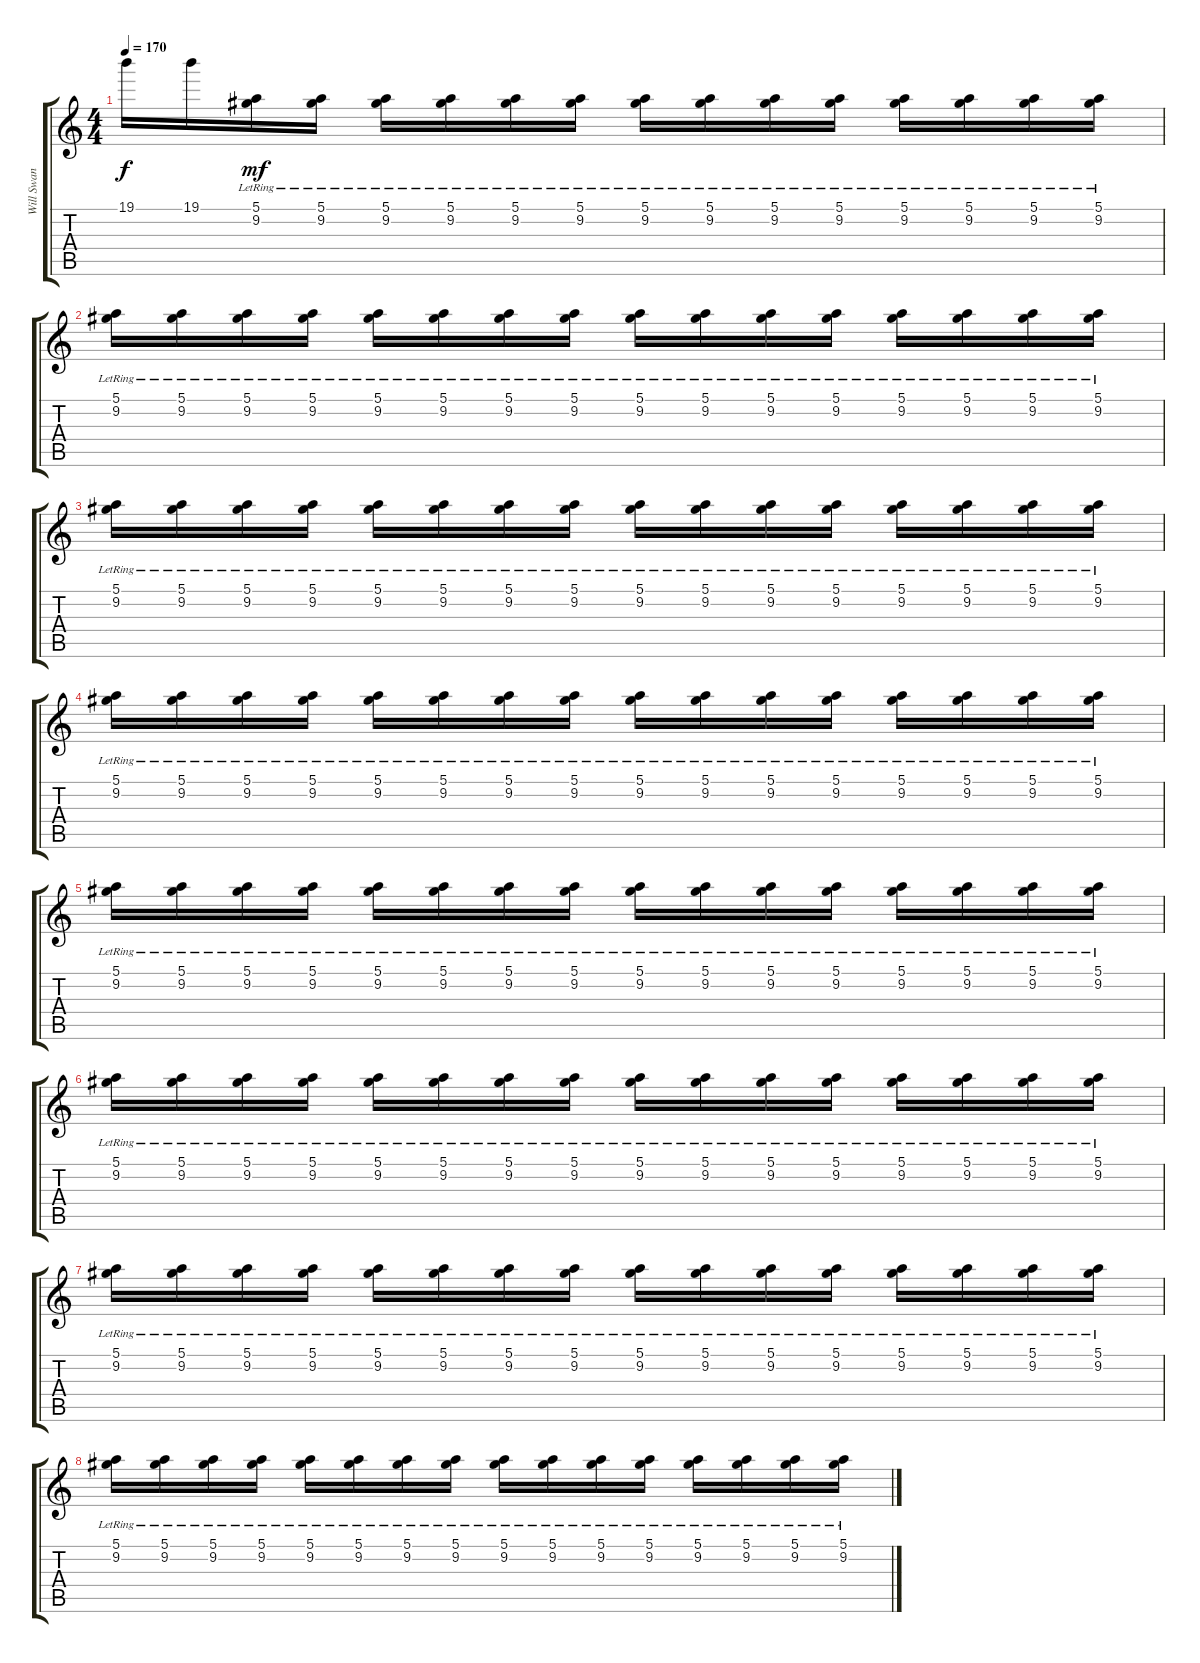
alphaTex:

\track ("Will Swan" "Will Swan") {instrument distortionguitar}
\staff {score tabs}
\tuning (E4 B3 G3 D3 A2 D2) {hide}
\ts (4 4)
\tempo 170
\clef g2
\ks c
19.1.16{dy f} 19.1.16 (5.1{lr} 9.2{lr}).16{dy mf} (5.1{lr} 9.2{lr}).16 (5.1{lr} 9.2{lr}).16 (5.1{lr} 9.2{lr}).16 (5.1{lr} 9.2{lr}).16 (5.1{lr} 9.2{lr}).16 (5.1{lr} 9.2{lr}).16 (5.1{lr} 9.2{lr}).16 (5.1{lr} 9.2{lr}).16 (5.1{lr} 9.2{lr}).16 (5.1{lr} 9.2{lr}).16 (5.1{lr} 9.2{lr}).16 (5.1{lr} 9.2{lr}).16 (5.1{lr} 9.2{lr}).16 |
(5.1{lr} 9.2{lr}).16 (5.1{lr} 9.2{lr}).16 (5.1{lr} 9.2{lr}).16 (5.1{lr} 9.2{lr}).16 (5.1{lr} 9.2{lr}).16 (5.1{lr} 9.2{lr}).16 (5.1{lr} 9.2{lr}).16 (5.1{lr} 9.2{lr}).16 (5.1{lr} 9.2{lr}).16 (5.1{lr} 9.2{lr}).16 (5.1{lr} 9.2{lr}).16 (5.1{lr} 9.2{lr}).16 (5.1{lr} 9.2{lr}).16 (5.1{lr} 9.2{lr}).16 (5.1{lr} 9.2{lr}).16 (5.1{lr} 9.2{lr}).16 |
(5.1{lr} 9.2{lr}).16 (5.1{lr} 9.2{lr}).16 (5.1{lr} 9.2{lr}).16 (5.1{lr} 9.2{lr}).16 (5.1{lr} 9.2{lr}).16 (5.1{lr} 9.2{lr}).16 (5.1{lr} 9.2{lr}).16 (5.1{lr} 9.2{lr}).16 (5.1{lr} 9.2{lr}).16 (5.1{lr} 9.2{lr}).16 (5.1{lr} 9.2{lr}).16 (5.1{lr} 9.2{lr}).16 (5.1{lr} 9.2{lr}).16 (5.1{lr} 9.2{lr}).16 (5.1{lr} 9.2{lr}).16 (5.1{lr} 9.2{lr}).16 |
(5.1{lr} 9.2{lr}).16 (5.1{lr} 9.2{lr}).16 (5.1{lr} 9.2{lr}).16 (5.1{lr} 9.2{lr}).16 (5.1{lr} 9.2{lr}).16 (5.1{lr} 9.2{lr}).16 (5.1{lr} 9.2{lr}).16 (5.1{lr} 9.2{lr}).16 (5.1{lr} 9.2{lr}).16 (5.1{lr} 9.2{lr}).16 (5.1{lr} 9.2{lr}).16 (5.1{lr} 9.2{lr}).16 (5.1{lr} 9.2{lr}).16 (5.1{lr} 9.2{lr}).16 (5.1{lr} 9.2{lr}).16 (5.1{lr} 9.2{lr}).16 |
(5.1{lr} 9.2{lr}).16 (5.1{lr} 9.2{lr}).16 (5.1{lr} 9.2{lr}).16 (5.1{lr} 9.2{lr}).16 (5.1{lr} 9.2{lr}).16 (5.1{lr} 9.2{lr}).16 (5.1{lr} 9.2{lr}).16 (5.1{lr} 9.2{lr}).16 (5.1{lr} 9.2{lr}).16 (5.1{lr} 9.2{lr}).16 (5.1{lr} 9.2{lr}).16 (5.1{lr} 9.2{lr}).16 (5.1{lr} 9.2{lr}).16 (5.1{lr} 9.2{lr}).16 (5.1{lr} 9.2{lr}).16 (5.1{lr} 9.2{lr}).16 |
(5.1{lr} 9.2{lr}).16 (5.1{lr} 9.2{lr}).16 (5.1{lr} 9.2{lr}).16 (5.1{lr} 9.2{lr}).16 (5.1{lr} 9.2{lr}).16 (5.1{lr} 9.2{lr}).16 (5.1{lr} 9.2{lr}).16 (5.1{lr} 9.2{lr}).16 (5.1{lr} 9.2{lr}).16 (5.1{lr} 9.2{lr}).16 (5.1{lr} 9.2{lr}).16 (5.1{lr} 9.2{lr}).16 (5.1{lr} 9.2{lr}).16 (5.1{lr} 9.2{lr}).16 (5.1{lr} 9.2{lr}).16 (5.1{lr} 9.2{lr}).16 |
(5.1{lr} 9.2{lr}).16 (5.1{lr} 9.2{lr}).16 (5.1{lr} 9.2{lr}).16 (5.1{lr} 9.2{lr}).16 (5.1{lr} 9.2{lr}).16 (5.1{lr} 9.2{lr}).16 (5.1{lr} 9.2{lr}).16 (5.1{lr} 9.2{lr}).16 (5.1{lr} 9.2{lr}).16 (5.1{lr} 9.2{lr}).16 (5.1{lr} 9.2{lr}).16 (5.1{lr} 9.2{lr}).16 (5.1{lr} 9.2{lr}).16 (5.1{lr} 9.2{lr}).16 (5.1{lr} 9.2{lr}).16 (5.1{lr} 9.2{lr}).16 |
(5.1{lr} 9.2{lr}).16 (5.1{lr} 9.2{lr}).16 (5.1{lr} 9.2{lr}).16 (5.1{lr} 9.2{lr}).16 (5.1{lr} 9.2{lr}).16 (5.1{lr} 9.2{lr}).16 (5.1{lr} 9.2{lr}).16 (5.1{lr} 9.2{lr}).16 (5.1{lr} 9.2{lr}).16 (5.1{lr} 9.2{lr}).16 (5.1{lr} 9.2{lr}).16 (5.1{lr} 9.2{lr}).16 (5.1{lr} 9.2{lr}).16 (5.1{lr} 9.2{lr}).16 (5.1{lr} 9.2{lr}).16 (5.1{lr} 9.2{lr}).16
